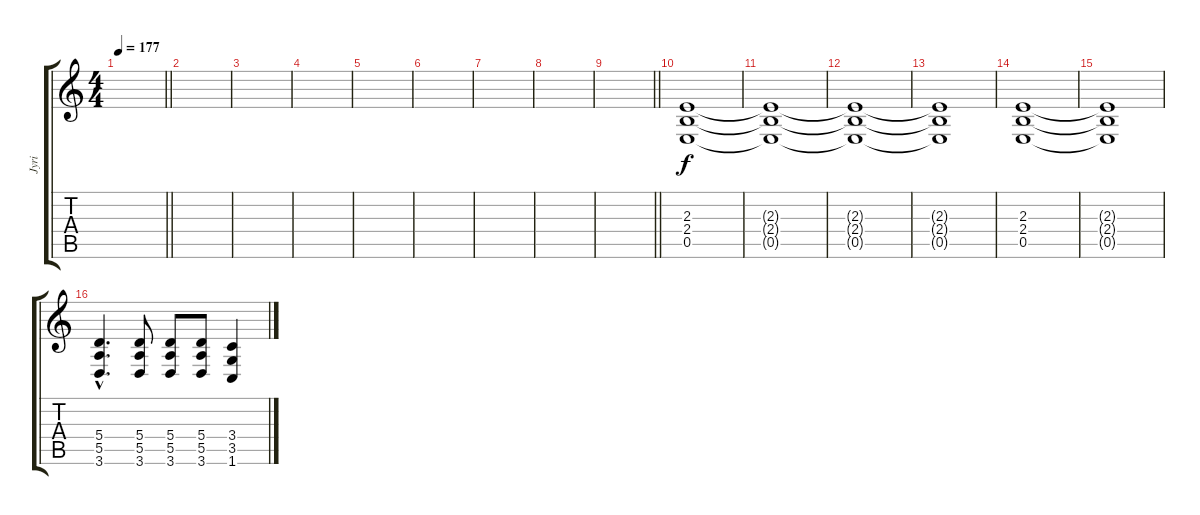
\track ("Jyri" "Jyri") {instrument distortionguitar}
\staff {score tabs}
\tuning (B3 Gb3 D3 A2 E2 B1) {hide}
\ts (4 4)
\tempo 177
\clef g2
\barLineRight lightlight
\ks c
|
|
|
|
|
|
|
|
\barLineRight lightlight
|
(2.3 2.4 0.5).1 |
(2.3{t} 2.4{t} 0.5{t}).1 |
(2.3{t} 2.4{t} 0.5{t}).1 |
(2.3{t} 2.4{t} 0.5{t}).1 |
(2.3 2.4 0.5).1 |
(2.3{t} 2.4{t} 0.5{t}).1 |
(5.4{hac} 5.5{hac} 3.6{hac}).4{d} (5.4 5.5 3.6).8 (5.4 5.5 3.6).8 (5.4 5.5 3.6).8 (3.4 3.5 1.6).4
